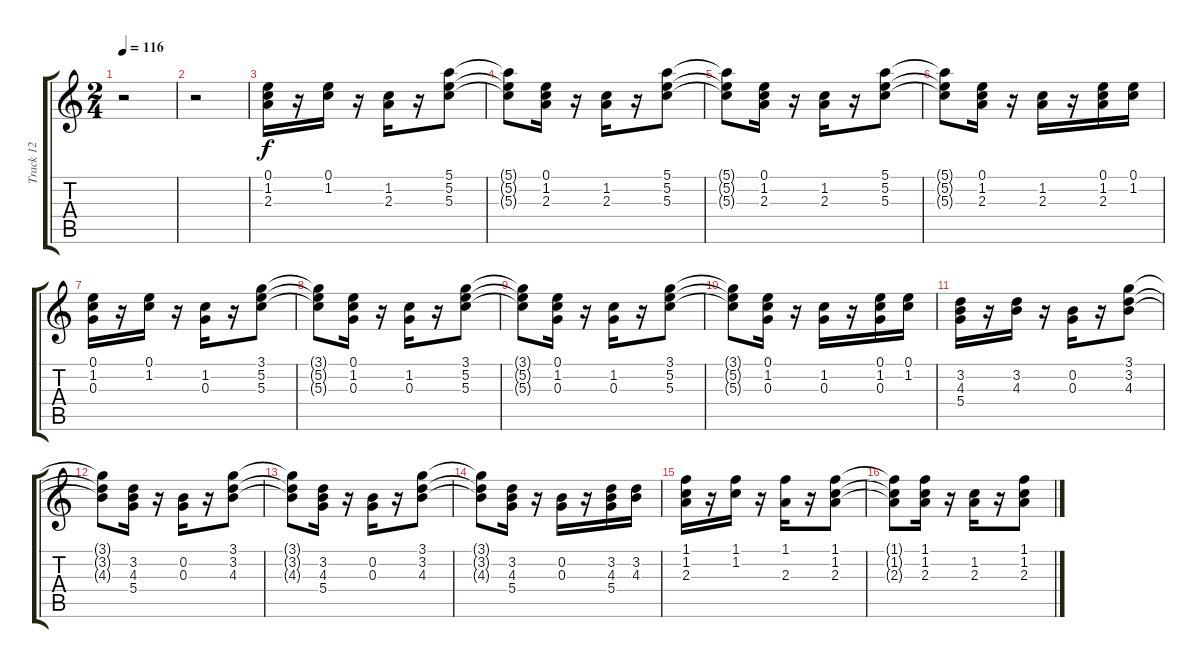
\track ("Track 12" "Track 12") {instrument acousticguitarsteel}
\staff {score tabs}
\tuning (E4 B3 G3 D3 A2 E2) {hide}
\ts (2 4)
\tempo 116
\clef g2
\ks c
r.2{dy f} |
r.2 |
(0.1 1.2 2.3).16 r.16 (0.1 1.2).16 r.16 (1.2 2.3).16 r.16 (5.1 5.2 5.3).8 |
(5.1{t} 5.2{t} 5.3{t}).8 (0.1 1.2 2.3).16 r.16 (1.2 2.3).16 r.16 (5.1 5.2 5.3).8 |
(5.1{t} 5.2{t} 5.3{t}).8 (0.1 1.2 2.3).16 r.16 (1.2 2.3).16 r.16 (5.1 5.2 5.3).8 |
(5.1{t} 5.2{t} 5.3{t}).8 (0.1 1.2 2.3).16 r.16 (1.2 2.3).16 r.16 (0.1 1.2 2.3).16 (0.1 1.2).16 |
(0.1 1.2 0.3).16 r.16 (0.1 1.2).16 r.16 (1.2 0.3).16 r.16 (3.1 5.2 5.3).8 |
(3.1{t} 5.2{t} 5.3{t}).8 (0.1 1.2 0.3).16 r.16 (1.2 0.3).16 r.16 (3.1 5.2 5.3).8 |
(3.1{t} 5.2{t} 5.3{t}).8 (0.1 1.2 0.3).16 r.16 (1.2 0.3).16 r.16 (3.1 5.2 5.3).8 |
(3.1{t} 5.2{t} 5.3{t}).8 (0.1 1.2 0.3).16 r.16 (1.2 0.3).16 r.16 (0.1 1.2 0.3).16 (0.1 1.2).16 |
(3.2 4.3 5.4).16 r.16 (3.2 4.3).16 r.16 (0.2 0.3).16 r.16 (3.1 3.2 4.3).8 |
(3.1{t} 3.2{t} 4.3{t}).8 (3.2 4.3 5.4).16 r.16 (0.2 0.3).16 r.16 (3.1 3.2 4.3).8 |
(3.1{t} 3.2{t} 4.3{t}).8 (3.2 4.3 5.4).16 r.16 (0.2 0.3).16 r.16 (3.1 3.2 4.3).8 |
(3.1{t} 3.2{t} 4.3{t}).8 (3.2 4.3 5.4).16 r.16 (0.2 0.3).16 r.16 (3.2 4.3 5.4).16 (3.2 4.3).16 |
(1.1 1.2 2.3).16 r.16 (1.1 1.2).16 r.16 (1.1 2.3).16 r.16 (1.1 1.2 2.3).8 |
(1.1{t} 1.2{t} 2.3{t}).8 (1.1 1.2 2.3).16 r.16 (1.2 2.3).16 r.16 (1.1 1.2 2.3).8
